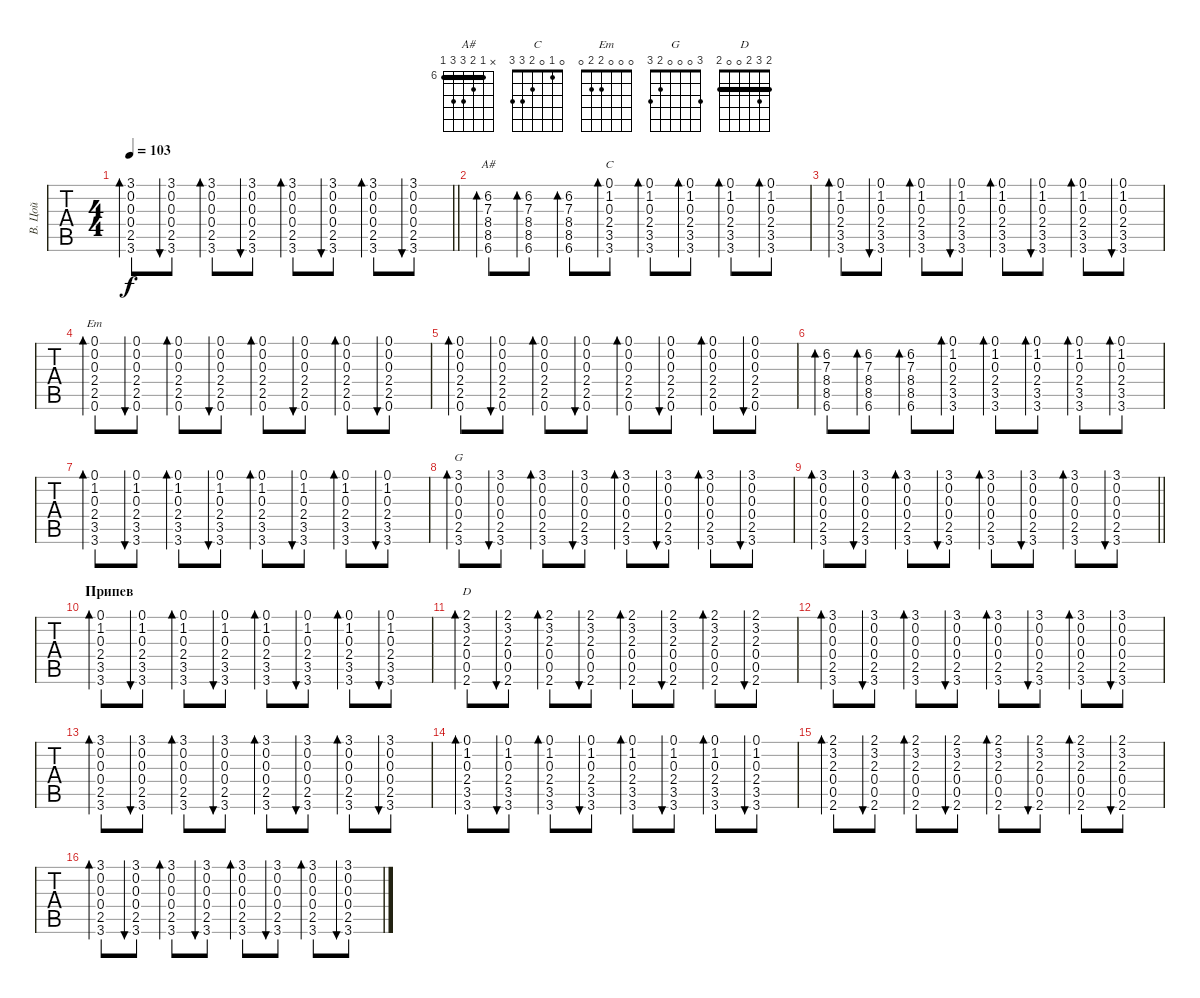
\track ("В. Цой" "В. Цой") {instrument acousticguitarsteel}
\staff {tabs}
\tuning (E4 B3 G3 D3 A2 E2) {hide}
\chord ("A#" x 6 7 8 8 6) {firstfret 6 barre 6}
\chord ("C" 0 1 0 2 3 3)
\chord ("Em" 0 0 0 2 2 0)
\chord ("G" 3 0 0 0 2 3)
\chord ("D" 2 3 2 0 0 2) {barre 2}
\ts (4 4)
\tempo 103
\clef g2
\barLineRight lightlight
\ks c
(3.1 0.2 0.3 0.4 2.5 3.6).8{bd 30 dy f} (3.1 0.2 0.3 0.4 2.5 3.6).8{bu 30} (3.1 0.2 0.3 0.4 2.5 3.6).8{bd 30} (3.1 0.2 0.3 0.4 2.5 3.6).8{bu 30} (3.1 0.2 0.3 0.4 2.5 3.6).8{bd 30} (3.1 0.2 0.3 0.4 2.5 3.6).8{bu 30} (3.1 0.2 0.3 0.4 2.5 3.6).8{bd 30} (3.1 0.2 0.3 0.4 2.5 3.6).8{bu 30} |
(6.2 7.3 8.4 8.5 6.6).8{bd 30 ch "A#"} (6.2 7.3 8.4 8.5 6.6).8{bd 30} (6.2 7.3 8.4 8.5 6.6).8{bd 30} (0.1 1.2 0.3 2.4 3.5 3.6).8{bd 30 ch "C"} (0.1 1.2 0.3 2.4 3.5 3.6).8{bd 30} (0.1 1.2 0.3 2.4 3.5 3.6).8{bd 30} (0.1 1.2 0.3 2.4 3.5 3.6).8{bd 30} (0.1 1.2 0.3 2.4 3.5 3.6).8{bd 30} |
(0.1 1.2 0.3 2.4 3.5 3.6).8{bd 30} (0.1 1.2 0.3 2.4 3.5 3.6).8{bu 30} (0.1 1.2 0.3 2.4 3.5 3.6).8{bd 30} (0.1 1.2 0.3 2.4 3.5 3.6).8{bu 30} (0.1 1.2 0.3 2.4 3.5 3.6).8{bd 30} (0.1 1.2 0.3 2.4 3.5 3.6).8{bu 30} (0.1 1.2 0.3 2.4 3.5 3.6).8{bd 30} (0.1 1.2 0.3 2.4 3.5 3.6).8{bu 30} |
(0.1 0.2 0.3 2.4 2.5 0.6).8{bd 30 ch "Em"} (0.1 0.2 0.3 2.4 2.5 0.6).8{bu 30} (0.1 0.2 0.3 2.4 2.5 0.6).8{bd 30} (0.1 0.2 0.3 2.4 2.5 0.6).8{bu 30} (0.1 0.2 0.3 2.4 2.5 0.6).8{bd 30} (0.1 0.2 0.3 2.4 2.5 0.6).8{bu 30} (0.1 0.2 0.3 2.4 2.5 0.6).8{bd 30} (0.1 0.2 0.3 2.4 2.5 0.6).8{bu 30} |
(0.1 0.2 0.3 2.4 2.5 0.6).8{bd 30} (0.1 0.2 0.3 2.4 2.5 0.6).8{bu 30} (0.1 0.2 0.3 2.4 2.5 0.6).8{bd 30} (0.1 0.2 0.3 2.4 2.5 0.6).8{bu 30} (0.1 0.2 0.3 2.4 2.5 0.6).8{bd 30} (0.1 0.2 0.3 2.4 2.5 0.6).8{bu 30} (0.1 0.2 0.3 2.4 2.5 0.6).8{bd 30} (0.1 0.2 0.3 2.4 2.5 0.6).8{bu 30} |
(6.2 7.3 8.4 8.5 6.6).8{bd 30} (6.2 7.3 8.4 8.5 6.6).8{bd 30} (6.2 7.3 8.4 8.5 6.6).8{bd 30} (0.1 1.2 0.3 2.4 3.5 3.6).8{bd 30} (0.1 1.2 0.3 2.4 3.5 3.6).8{bd 30} (0.1 1.2 0.3 2.4 3.5 3.6).8{bd 30} (0.1 1.2 0.3 2.4 3.5 3.6).8{bd 30} (0.1 1.2 0.3 2.4 3.5 3.6).8{bd 30} |
(0.1 1.2 0.3 2.4 3.5 3.6).8{bd 30} (0.1 1.2 0.3 2.4 3.5 3.6).8{bu 30} (0.1 1.2 0.3 2.4 3.5 3.6).8{bd 30} (0.1 1.2 0.3 2.4 3.5 3.6).8{bu 30} (0.1 1.2 0.3 2.4 3.5 3.6).8{bd 30} (0.1 1.2 0.3 2.4 3.5 3.6).8{bu 30} (0.1 1.2 0.3 2.4 3.5 3.6).8{bd 30} (0.1 1.2 0.3 2.4 3.5 3.6).8{bu 30} |
(3.1 0.2 0.3 0.4 2.5 3.6).8{bd 30 ch "G"} (3.1 0.2 0.3 0.4 2.5 3.6).8{bu 30} (3.1 0.2 0.3 0.4 2.5 3.6).8{bd 30} (3.1 0.2 0.3 0.4 2.5 3.6).8{bu 30} (3.1 0.2 0.3 0.4 2.5 3.6).8{bd 30} (3.1 0.2 0.3 0.4 2.5 3.6).8{bu 30} (3.1 0.2 0.3 0.4 2.5 3.6).8{bd 30} (3.1 0.2 0.3 0.4 2.5 3.6).8{bu 30} |
\barLineRight lightlight
(3.1 0.2 0.3 0.4 2.5 3.6).8{bd 30} (3.1 0.2 0.3 0.4 2.5 3.6).8{bu 30} (3.1 0.2 0.3 0.4 2.5 3.6).8{bd 30} (3.1 0.2 0.3 0.4 2.5 3.6).8{bu 30} (3.1 0.2 0.3 0.4 2.5 3.6).8{bd 30} (3.1 0.2 0.3 0.4 2.5 3.6).8{bu 30} (3.1 0.2 0.3 0.4 2.5 3.6).8{bd 30} (3.1 0.2 0.3 0.4 2.5 3.6).8{bu 30} |
\section ("" "Припев")
(0.1 1.2 0.3 2.4 3.5 3.6).8{bd 30} (0.1 1.2 0.3 2.4 3.5 3.6).8{bu 30} (0.1 1.2 0.3 2.4 3.5 3.6).8{bd 30} (0.1 1.2 0.3 2.4 3.5 3.6).8{bu 30} (0.1 1.2 0.3 2.4 3.5 3.6).8{bd 30} (0.1 1.2 0.3 2.4 3.5 3.6).8{bu 30} (0.1 1.2 0.3 2.4 3.5 3.6).8{bd 30} (0.1 1.2 0.3 2.4 3.5 3.6).8{bu 30} |
(2.1 3.2 2.3 0.4 0.5 2.6).8{bd 30 ch "D"} (2.1 3.2 2.3 0.4 0.5 2.6).8{bu 30} (2.1 3.2 2.3 0.4 0.5 2.6).8{bd 30} (2.1 3.2 2.3 0.4 0.5 2.6).8{bu 30} (2.1 3.2 2.3 0.4 0.5 2.6).8{bd 30} (2.1 3.2 2.3 0.4 0.5 2.6).8{bu 30} (2.1 3.2 2.3 0.4 0.5 2.6).8{bd 30} (2.1 3.2 2.3 0.4 0.5 2.6).8{bu 30} |
(3.1 0.2 0.3 0.4 2.5 3.6).8{bd 30} (3.1 0.2 0.3 0.4 2.5 3.6).8{bu 30} (3.1 0.2 0.3 0.4 2.5 3.6).8{bd 30} (3.1 0.2 0.3 0.4 2.5 3.6).8{bu 30} (3.1 0.2 0.3 0.4 2.5 3.6).8{bd 30} (3.1 0.2 0.3 0.4 2.5 3.6).8{bu 30} (3.1 0.2 0.3 0.4 2.5 3.6).8{bd 30} (3.1 0.2 0.3 0.4 2.5 3.6).8{bu 30} |
(3.1 0.2 0.3 0.4 2.5 3.6).8{bd 30} (3.1 0.2 0.3 0.4 2.5 3.6).8{bu 30} (3.1 0.2 0.3 0.4 2.5 3.6).8{bd 30} (3.1 0.2 0.3 0.4 2.5 3.6).8{bu 30} (3.1 0.2 0.3 0.4 2.5 3.6).8{bd 30} (3.1 0.2 0.3 0.4 2.5 3.6).8{bu 30} (3.1 0.2 0.3 0.4 2.5 3.6).8{bd 30} (3.1 0.2 0.3 0.4 2.5 3.6).8{bu 30} |
(0.1 1.2 0.3 2.4 3.5 3.6).8{bd 30} (0.1 1.2 0.3 2.4 3.5 3.6).8{bu 30} (0.1 1.2 0.3 2.4 3.5 3.6).8{bd 30} (0.1 1.2 0.3 2.4 3.5 3.6).8{bu 30} (0.1 1.2 0.3 2.4 3.5 3.6).8{bd 30} (0.1 1.2 0.3 2.4 3.5 3.6).8{bu 30} (0.1 1.2 0.3 2.4 3.5 3.6).8{bd 30} (0.1 1.2 0.3 2.4 3.5 3.6).8{bu 30} |
(2.1 3.2 2.3 0.4 0.5 2.6).8{bd 30} (2.1 3.2 2.3 0.4 0.5 2.6).8{bu 30} (2.1 3.2 2.3 0.4 0.5 2.6).8{bd 30} (2.1 3.2 2.3 0.4 0.5 2.6).8{bu 30} (2.1 3.2 2.3 0.4 0.5 2.6).8{bd 30} (2.1 3.2 2.3 0.4 0.5 2.6).8{bu 30} (2.1 3.2 2.3 0.4 0.5 2.6).8{bd 30} (2.1 3.2 2.3 0.4 0.5 2.6).8{bu 30} |
(3.1 0.2 0.3 0.4 2.5 3.6).8{bd 30} (3.1 0.2 0.3 0.4 2.5 3.6).8{bu 30} (3.1 0.2 0.3 0.4 2.5 3.6).8{bd 30} (3.1 0.2 0.3 0.4 2.5 3.6).8{bu 30} (3.1 0.2 0.3 0.4 2.5 3.6).8{bd 30} (3.1 0.2 0.3 0.4 2.5 3.6).8{bu 30} (3.1 0.2 0.3 0.4 2.5 3.6).8{bd 30} (3.1 0.2 0.3 0.4 2.5 3.6).8{bu 30}
